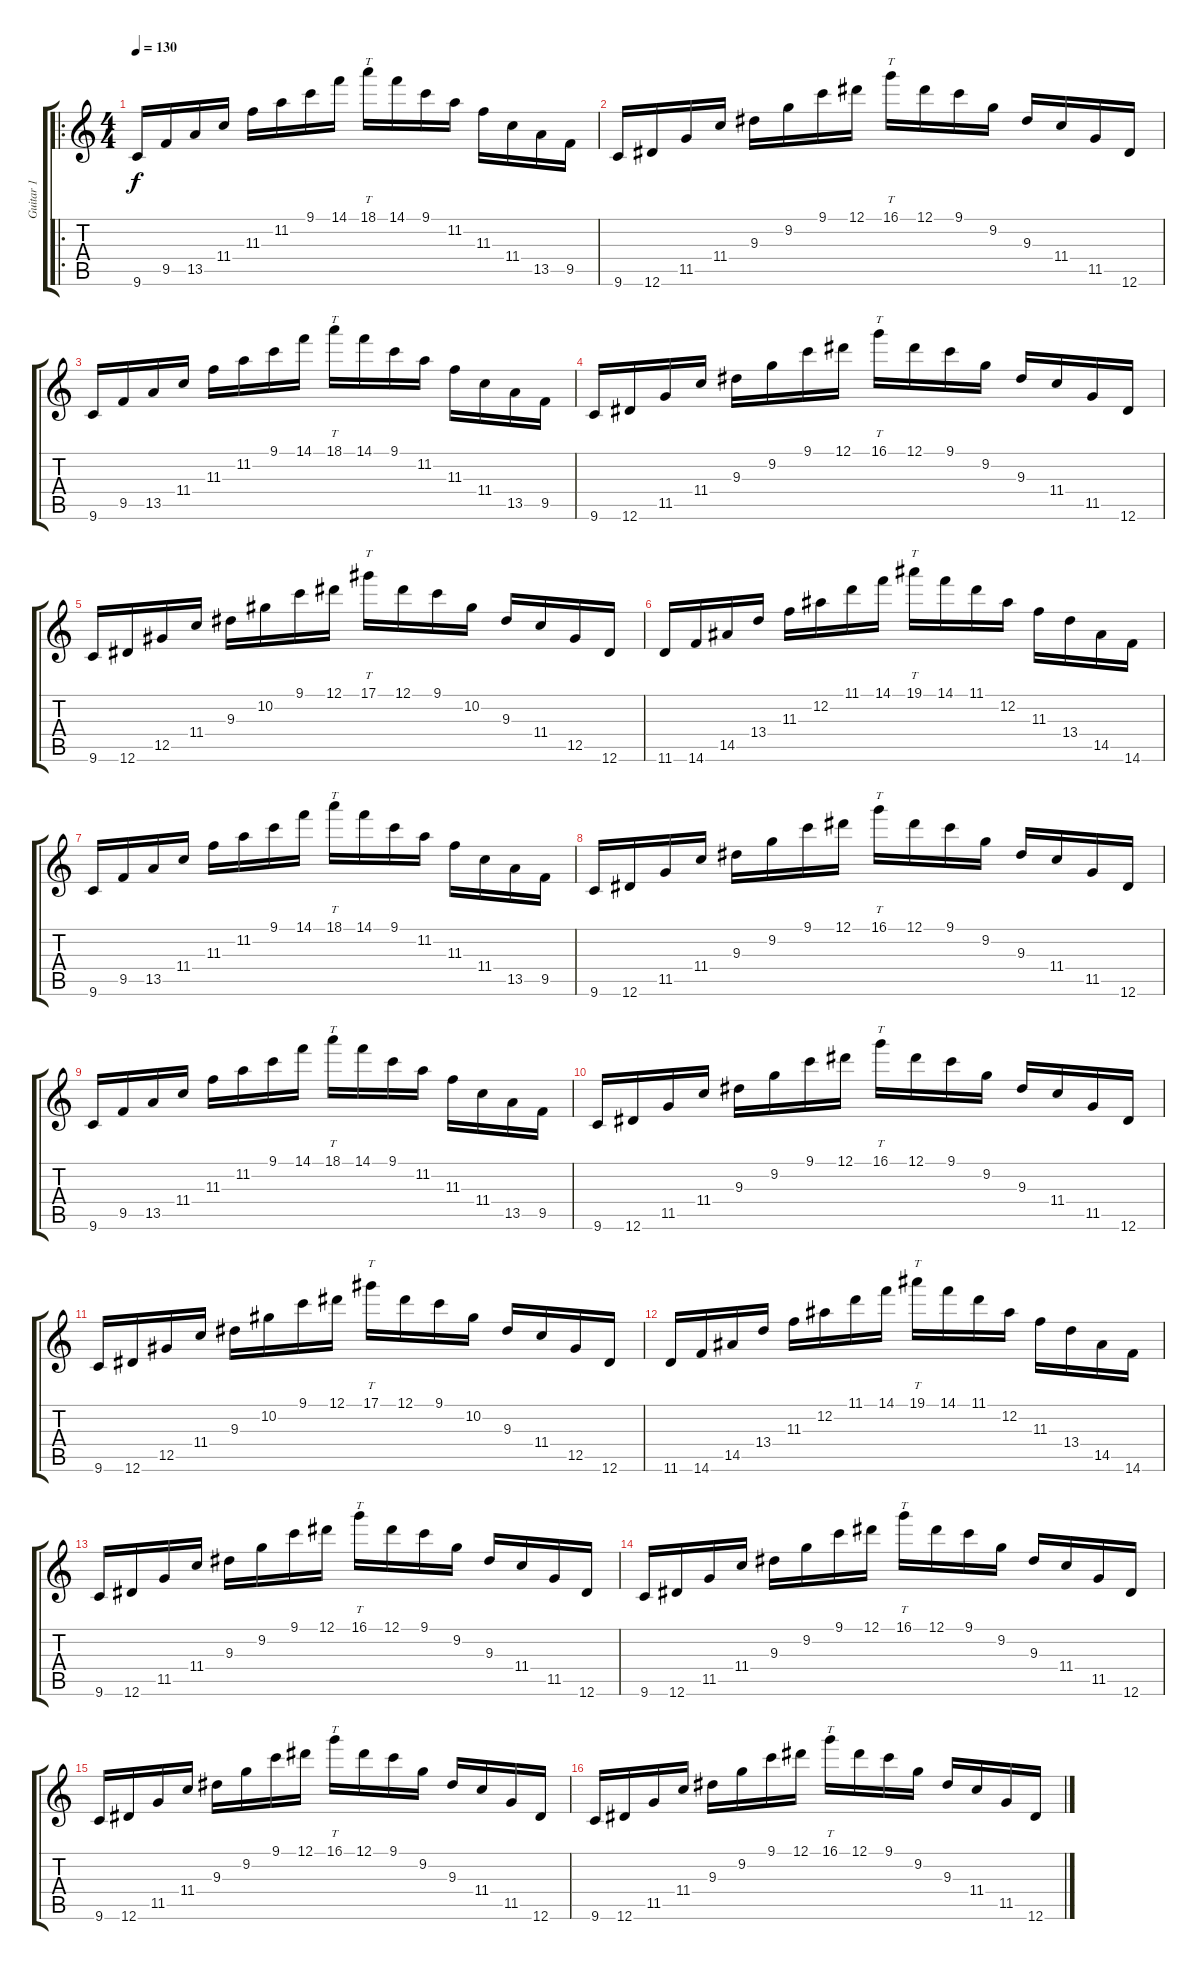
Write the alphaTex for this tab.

\track ("Guitar 1" "Guitar 1") {instrument acousticguitarnylon}
\staff {score tabs}
\tuning (Eb4 Bb3 Gb3 Db3 Ab2 Eb2) {hide}
\ro
\ts (4 4)
\tempo 130
\clef g2
\ks c
9.6.16{dy f instrument acousticguitarnylon} 9.5.16 13.5.16 11.4.16 11.3.16 11.2.16 9.1.16 14.1.16 18.1.16{tt} 14.1.16 9.1.16 11.2.16 11.3.16 11.4.16 13.5.16 9.5.16 |
9.6.16 12.6.16 11.5.16 11.4.16 9.3.16 9.2.16 9.1.16 12.1.16 16.1.16{tt} 12.1.16 9.1.16 9.2.16 9.3.16 11.4.16 11.5.16 12.6.16 |
9.6.16 9.5.16 13.5.16 11.4.16 11.3.16 11.2.16 9.1.16 14.1.16 18.1.16{tt} 14.1.16 9.1.16 11.2.16 11.3.16 11.4.16 13.5.16 9.5.16 |
9.6.16 12.6.16 11.5.16 11.4.16 9.3.16 9.2.16 9.1.16 12.1.16 16.1.16{tt} 12.1.16 9.1.16 9.2.16 9.3.16 11.4.16 11.5.16 12.6.16 |
9.6.16 12.6.16 12.5.16 11.4.16 9.3.16 10.2.16 9.1.16 12.1.16 17.1.16{tt} 12.1.16 9.1.16 10.2.16 9.3.16 11.4.16 12.5.16 12.6.16 |
11.6.16 14.6.16 14.5.16 13.4.16 11.3.16 12.2.16 11.1.16 14.1.16 19.1.16{tt} 14.1.16 11.1.16 12.2.16 11.3.16 13.4.16 14.5.16 14.6.16 |
9.6.16 9.5.16 13.5.16 11.4.16 11.3.16 11.2.16 9.1.16 14.1.16 18.1.16{tt} 14.1.16 9.1.16 11.2.16 11.3.16 11.4.16 13.5.16 9.5.16 |
9.6.16 12.6.16 11.5.16 11.4.16 9.3.16 9.2.16 9.1.16 12.1.16 16.1.16{tt} 12.1.16 9.1.16 9.2.16 9.3.16 11.4.16 11.5.16 12.6.16 |
9.6.16 9.5.16 13.5.16 11.4.16 11.3.16 11.2.16 9.1.16 14.1.16 18.1.16{tt} 14.1.16 9.1.16 11.2.16 11.3.16 11.4.16 13.5.16 9.5.16 |
9.6.16 12.6.16 11.5.16 11.4.16 9.3.16 9.2.16 9.1.16 12.1.16 16.1.16{tt} 12.1.16 9.1.16 9.2.16 9.3.16 11.4.16 11.5.16 12.6.16 |
9.6.16 12.6.16 12.5.16 11.4.16 9.3.16 10.2.16 9.1.16 12.1.16 17.1.16{tt} 12.1.16 9.1.16 10.2.16 9.3.16 11.4.16 12.5.16 12.6.16 |
11.6.16 14.6.16 14.5.16 13.4.16 11.3.16 12.2.16 11.1.16 14.1.16 19.1.16{tt} 14.1.16 11.1.16 12.2.16 11.3.16 13.4.16 14.5.16 14.6.16 |
9.6.16 12.6.16 11.5.16 11.4.16 9.3.16 9.2.16 9.1.16 12.1.16 16.1.16{tt} 12.1.16 9.1.16 9.2.16 9.3.16 11.4.16 11.5.16 12.6.16 |
9.6.16 12.6.16 11.5.16 11.4.16 9.3.16 9.2.16 9.1.16 12.1.16 16.1.16{tt} 12.1.16 9.1.16 9.2.16 9.3.16 11.4.16 11.5.16 12.6.16 |
9.6.16 12.6.16 11.5.16 11.4.16 9.3.16 9.2.16 9.1.16 12.1.16 16.1.16{tt} 12.1.16 9.1.16 9.2.16 9.3.16 11.4.16 11.5.16 12.6.16 |
9.6.16 12.6.16 11.5.16 11.4.16 9.3.16 9.2.16 9.1.16 12.1.16 16.1.16{tt} 12.1.16 9.1.16 9.2.16 9.3.16 11.4.16 11.5.16 12.6.16
